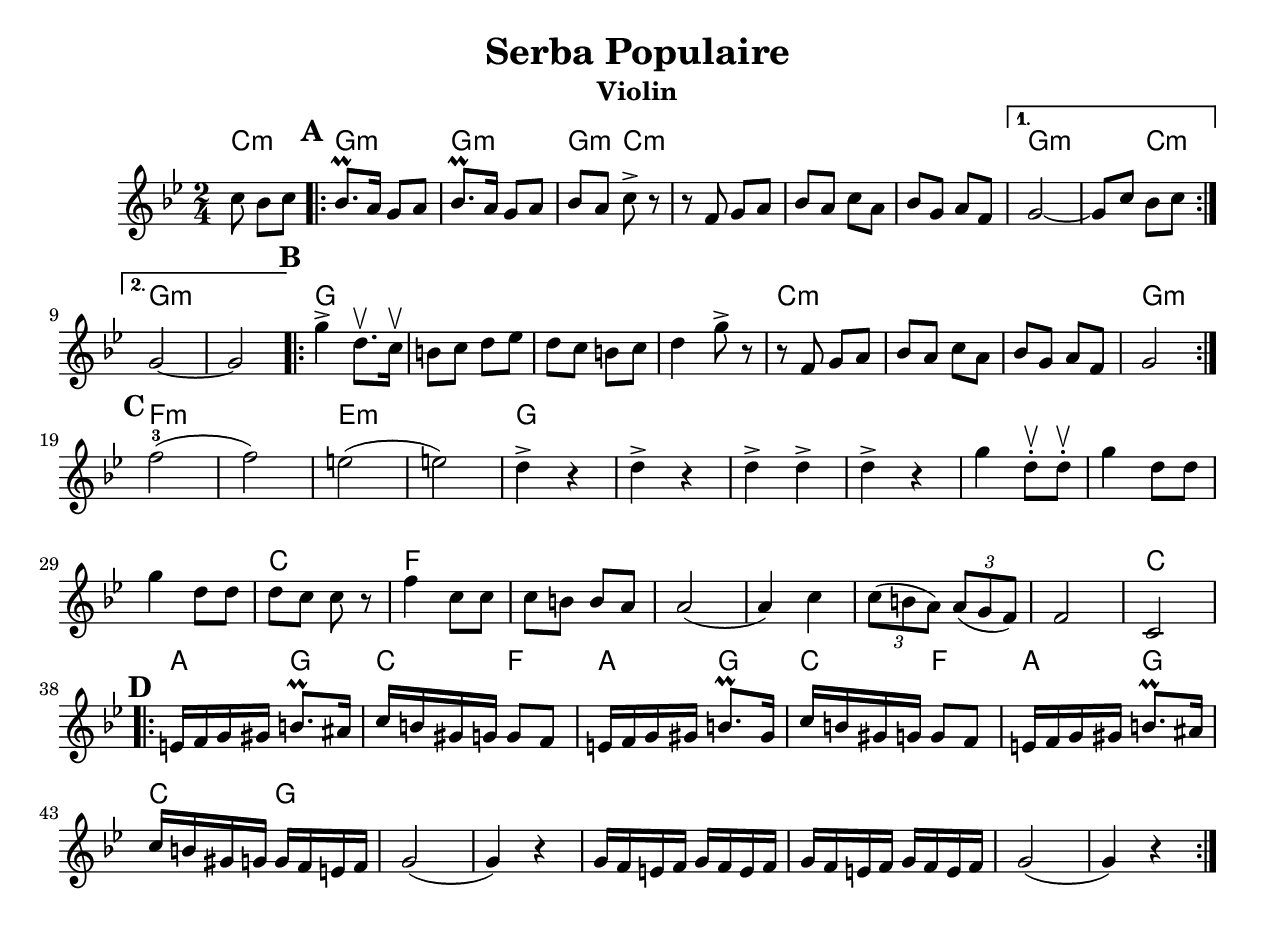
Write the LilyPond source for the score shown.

\version "2.18.0"
\include "english.ly"
\paper{
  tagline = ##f
  print-all-headers = ##t
  #(set-paper-size "letter")
}
date = #(strftime "%d-%m-%Y" (localtime (current-time)))

%\markup{ \italic{ " Updated " \date  }  }

%\markup{ Got something to say? }

global = {
  \clef treble
  \key g \minor
  \time 2/4
  \set Score.markFormatter = #format-mark-box-alphabet
}

%#################################### Melody ########################
melody = \relative c'' {
  \global
  \partial 8*3  c8 bf c  %lead in notes

  \repeat volta 2{
    \mark \default
    bf8.\prall a16 g8 a |
    bf8.\prall a16 g8 a |
    bf8 a c-> r

    r8 f, g a
    bf a c a
    bf g a f


  }
  \alternative{
    {g2~ g8 c bf c}
    {g2 ~ g2}
  }

  \repeat volta 2{
    \mark \default
    g'4->  d8.\upbow c16\upbow|
    b8 c d ef|
    d c b c|
    d4 g8-> r|

    r8 f, g a
    bf a c a
    bf g a f|
    g2
  }
  \break
  \mark \default
  f'2-3  (f)
  e2  (e)
  d4->r
  d4 -> r|
  d4-> d4->
  d4-> r%7 beats + r?
  g4 d8\upbow-. d\upbow-.
  g4 d8 d
  g4 d8 d|
  d8 c c r
  f4 c8 c
  c8 b b a
  a2 (a4) c|
  \tuplet 3/2{c8 (b a)} \tuplet 3/2{a8 (g f)}
  f2
  c2
  \break
  \repeat volta 2{
    \mark \default
    e16  f g gs b8.\prall as16|
    c16 b gs g g8 f
    e16 f g gs b8.\prall gs16|
    c16 b gs g g8 f
    e16 f g gs b8.\prall as16|
    c16 b gs g g f e f
    g2 (g4)r
    g16 f e f g f e f
    g16 f e f g f e f
    g2 (g4)r
  }
}
harmonies = \chordmode {
  c8*3:m g2:m g2:m g4:m
  c4*7:m
  %r2*3
  g4*3:m
  c4:m
  g2*2:m
  %b=============
  g2*4
  %r2*3
  c2*3:m
  %r2*2
  g2:m
  %c==============
  f2*2:m
  %r2
  e2*2:m
  %r2
  g2*7
  %r2*6
  c2 f2*6
  %r2*5
  c2
  %d===============
  a4 g4 c4 f4
  a4 g4 c4 f4
  a4 g4 c4 g4

}


\score {
  <<
    \new ChordNames {
      \set chordChanges = ##f
      \harmonies
    }
    \new Staff
    \melody
  >>
  \header{
    title= "Serba Populaire"
    subtitle=""
    composer= ""
    instrument = "Violin"
    arranger= ""
  }
  \midi{\tempo 4 = 120}
  \layout{indent = 1.0\cm}
}
%{
% more verses:
\markup{}
\markup {
  \fill-line {
    \hspace #0.1 % distance from left margin
    \column {
      \line { "1."
	\column {
	  ""
	}
      }
      \hspace #0.2 % vertical distance between verses
      \line { "2."
	\column {
	 ""
	}
      }
    }
    \hspace #0.1  % horiz. distance between columns
    \column {
      \line { "3."
	\column {
	  ""
	}
      }
      \hspace #0.2 % distance between verses
      \line { "4."
	\column {
	 ""
	}
      }
    }
    \hspace #0.1 % distance to right margin
  }
}

%}
